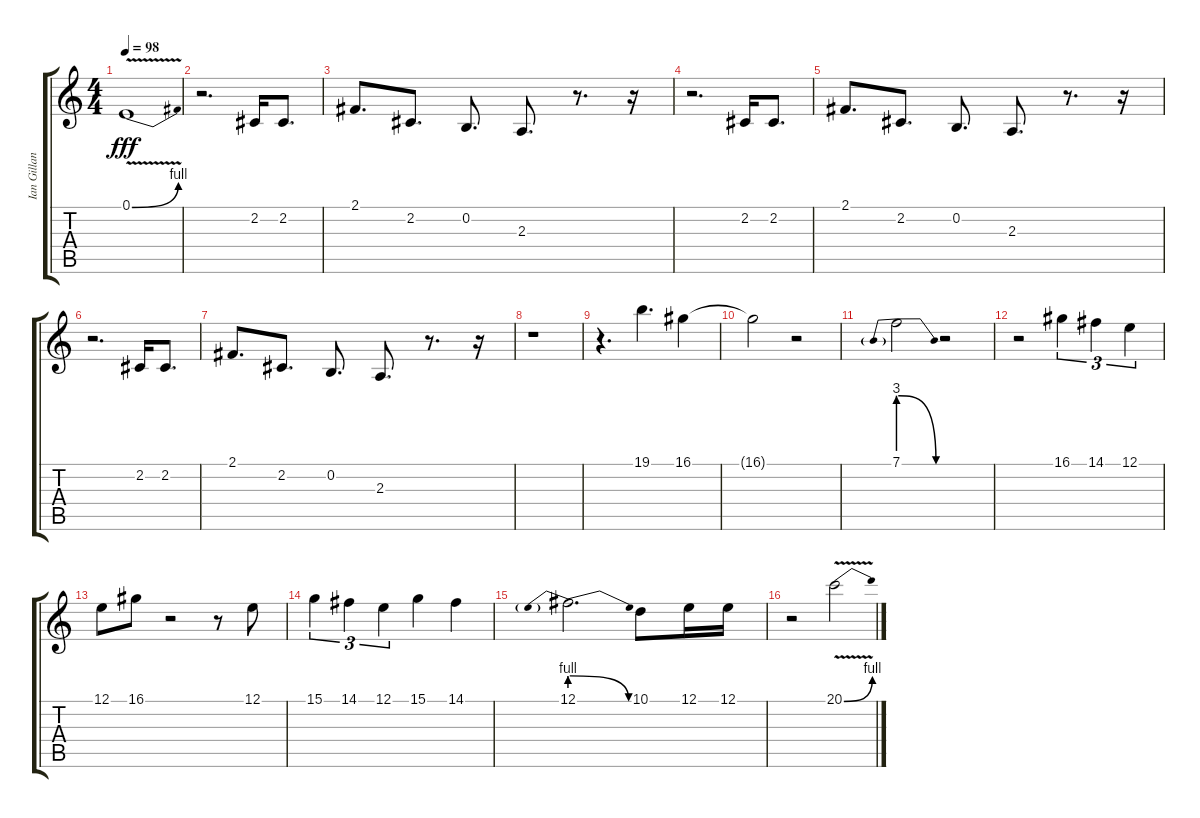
\track ("Ian Gillan" "Ian Gillan") {instrument voiceoohs}
\staff {score tabs}
\tuning (E4 B3 G3 D3 A2 E2) {hide}
\ts (4 4)
\tempo 98
\clef g2
\ks c
0.1{be (bend 0 0 60 4) v}.1{dy fff} |
r.2{d} 2.2.16 2.2.8{d} |
2.1.8{d} 2.2.8{d} 0.2.8{d} 2.3.8{d} r.8{d} r.16 |
r.2{d} 2.2.16 2.2.8{d} |
2.1.8{d} 2.2.8{d} 0.2.8{d} 2.3.8{d} r.8{d} r.16 |
r.2{d} 2.2.16 2.2.8{d} |
2.1.8{d} 2.2.8{d} 0.2.8{d} 2.3.8{d} r.8{d} r.16 |
r.1 |
r.4{d} 19.1.4{d} 16.1.4 |
16.1{t}.2 r.2 |
7.1{be (prebendrelease 0 12 60 0)}.2 r.2 |
r.2 16.1.4{tu (3 2)} 14.1.4{tu (3 2)} 12.1.4{tu (3 2)} |
12.1.8 16.1.8 r.2 r.8 12.1.8 |
15.1.4{tu (3 2)} 14.1.4{tu (3 2)} 12.1.4{tu (3 2)} 15.1.4 14.1.4 |
12.1{be (prebendrelease 0 4 60 0)}.2{d} 10.1.8 12.1.16 12.1.16 |
r.2 20.1{be (bend 0 0 60 4) v}.2
